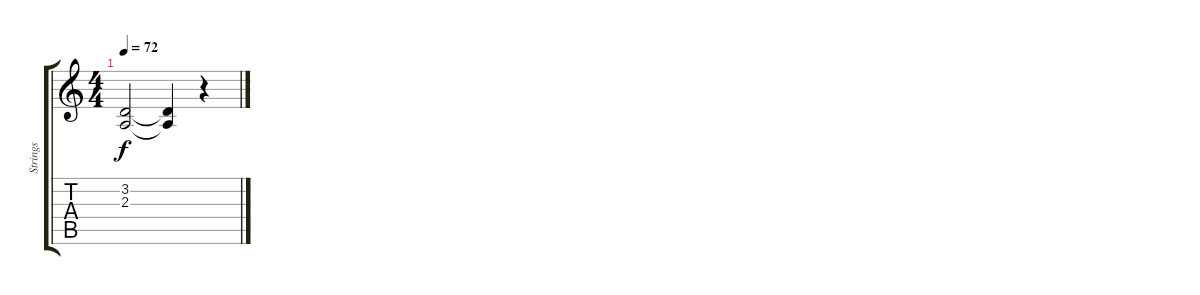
\track ("Strings" "Strings") {instrument stringensemble1}
\staff {score tabs}
\tuning (E4 B3 G3 D3 A2 E2) {hide}
\ts (4 4)
\tempo 72
\clef g2
\ks c
(3.2{t} 2.3{t}).2{dy f} (3.2{t} 2.3{t}).4 r.4
